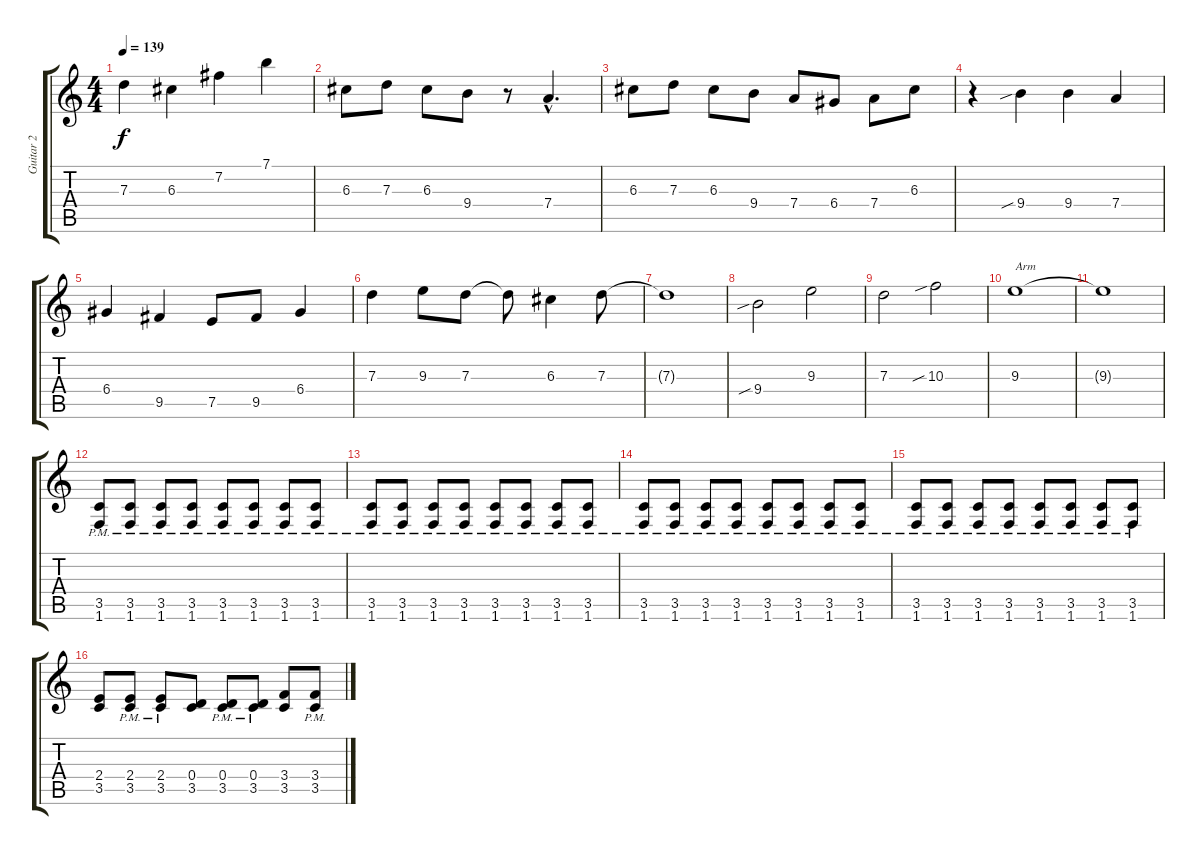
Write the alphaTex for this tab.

\track ("Guitar 2" "Guitar 2") {instrument distortionguitar}
\staff {score tabs}
\tuning (E4 B3 G3 D3 A2 E2) {hide}
\ts (4 4)
\tempo 139
\clef g2
\ks c
7.3.4{dy f} 6.3.4 7.2.4 7.1.4 |
6.3.8 7.3.8 6.3.8 9.4.8 r.8 7.4{hac}.4{d} |
6.3.8 7.3.8 6.3.8 9.4.8 7.4.8 6.4.8 7.4.8 6.3.8 |
r.4 9.4{sib}.4 9.4.4 7.4.4 |
6.4.4 9.5.4 7.5.8 9.5.8 6.4.4 |
7.3.4 9.3.8 7.3.8 7.3{t}.8 6.3.4 7.3.8 |
7.3{t}.1 |
9.4{sib}.2 9.3.2 |
7.3.2 10.3{sib}.2 |
9.3.1{txt "Arm"} |
9.3{t}.1 |
(3.5{pm} 1.6{pm}).8 (3.5{pm} 1.6{pm}).8 (3.5{pm} 1.6{pm}).8 (3.5{pm} 1.6{pm}).8 (3.5{pm} 1.6{pm}).8 (3.5{pm} 1.6{pm}).8 (3.5{pm} 1.6{pm}).8 (3.5{pm} 1.6{pm}).8 |
(3.5{pm} 1.6{pm}).8 (3.5{pm} 1.6{pm}).8 (3.5{pm} 1.6{pm}).8 (3.5{pm} 1.6{pm}).8 (3.5{pm} 1.6{pm}).8 (3.5{pm} 1.6{pm}).8 (3.5{pm} 1.6{pm}).8 (3.5{pm} 1.6{pm}).8 |
(3.5{pm} 1.6{pm}).8 (3.5{pm} 1.6{pm}).8 (3.5{pm} 1.6{pm}).8 (3.5{pm} 1.6{pm}).8 (3.5{pm} 1.6{pm}).8 (3.5{pm} 1.6{pm}).8 (3.5{pm} 1.6{pm}).8 (3.5{pm} 1.6{pm}).8 |
(3.5{pm} 1.6{pm}).8 (3.5{pm} 1.6{pm}).8 (3.5{pm} 1.6{pm}).8 (3.5{pm} 1.6{pm}).8 (3.5{pm} 1.6{pm}).8 (3.5{pm} 1.6{pm}).8 (3.5{pm} 1.6{pm}).8 (3.5{pm} 1.6{pm}).8 |
(2.4 3.5).8 (2.4{pm} 3.5{pm}).8 (2.4{pm} 3.5{pm}).8 (0.4 3.5).8 (0.4{pm} 3.5{pm}).8 (0.4{pm} 3.5{pm}).8 (3.4 3.5).8 (3.4{pm} 3.5{pm}).8
